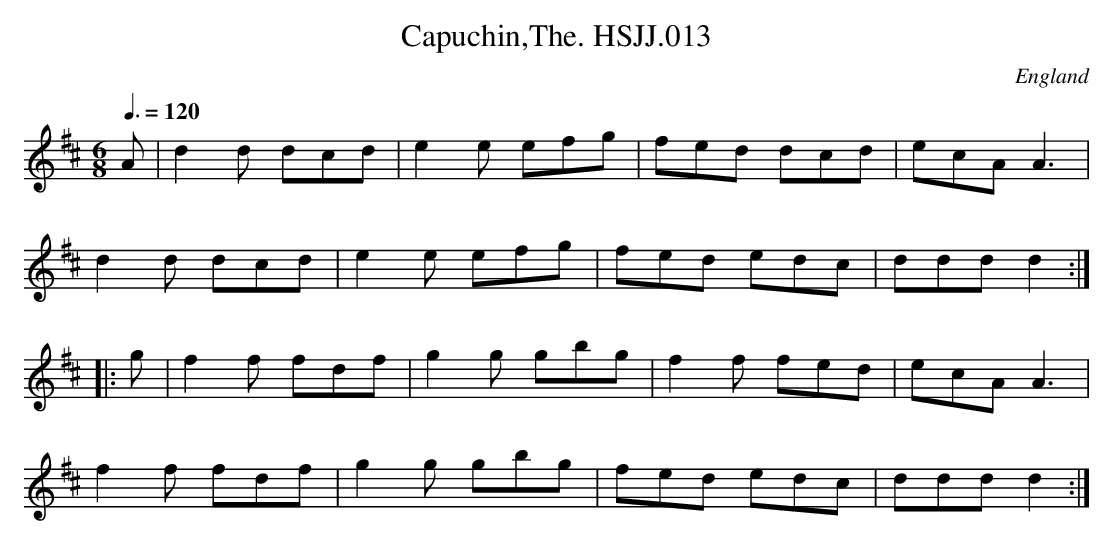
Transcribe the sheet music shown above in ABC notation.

X:1
T:Capuchin,The. HSJJ.013
M:6/8
L:1/8
Q:3/8=120
O:England
K:D
A|d2d dcd|e2e efg|fed dcd|ecAA3|
d2d dcd|e2e efg|fed edc|dddd2:|
|:g|f2f fdf|g2g gbg|f2f fed|ecAA3|
f2f fdf|g2g gbg|fed edc|dddd2:|
